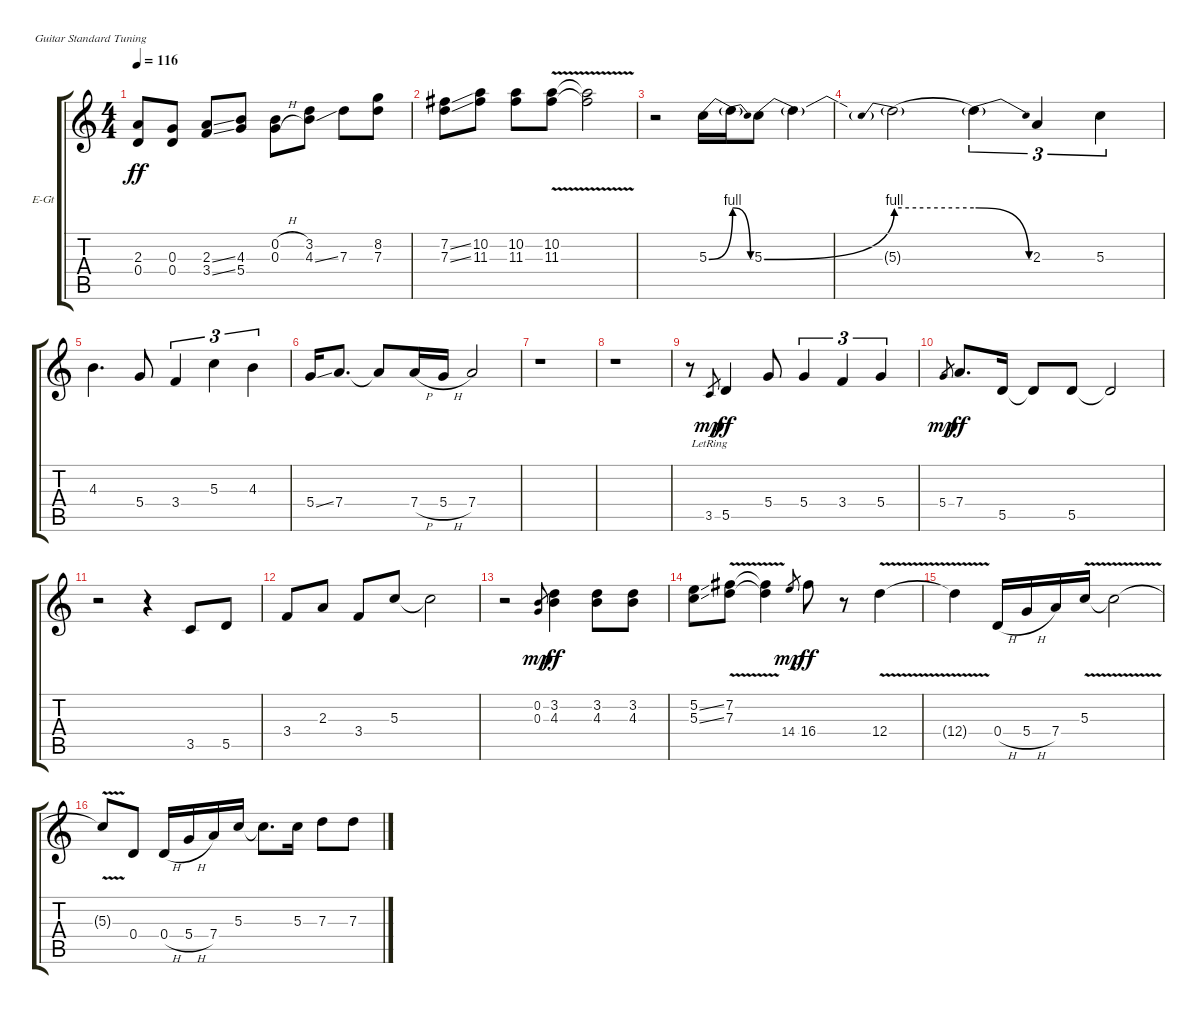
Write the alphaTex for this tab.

\bracketExtendMode groupsimilarinstruments
\firstSystemTrackNameOrientation horizontal
\otherSystemsTrackNameOrientation horizontal
\track ("Guitare solo" "E-Gt") {instrument distortionguitar}
\staff {score tabs}
\tuning (E4 B3 G3 D3 A2 E2)
\ts (4 4)
\tempo 116
\clef g2
\ks c
(2.3{t} 0.4{t}).8{dy ff} (0.3 0.4).8 (2.3{ss} 3.4{ss}).8 (4.3 5.4).8 (0.2{h} 0.3{h}).8 (3.2 4.3{ss}).8 7.3.8 (8.2 7.3).8 |
(7.2{ss} 7.3{ss}).8 (10.2 11.3).8 (10.2 11.3).8 (10.2{v} 11.3{v}).8 (10.2{v t} 11.3{v t}).2 |
r.2 5.3{be (bend 0 0 60 4)}.16 5.3{be (release 0 4 60 0) t}.16 5.3{be (bend 0 0 60 4)}.8 5.3{t}.4 |
5.3{be (prebend 0 4 60 4) t}.2 5.3{be (release 0 4 60 0) t}.4{tu (3 2)} 2.3.4{tu (3 2)} 5.3.4{tu (3 2)} |
4.3.4{d} 5.4.8 3.4.4{tu (3 2)} 5.3.4{tu (3 2)} 4.3.4{tu (3 2)} |
5.4{ss}.16 7.4.8{d} 7.4{t}.8 7.4{h}.16 5.4{h}.16 7.4.2 |
r.1 |
r.1 |
r.8 3.5{lr}.8{gr dy mp} 5.5{lr}.4{dy ff} 5.4.8 5.4.4{tu (3 2)} 3.4.4{tu (3 2)} 5.4.4{tu (3 2)} |
5.4.8{gr dy mp} 7.4.8{d dy ff} 5.5.16 5.5{t}.8 5.5.8 5.5{t}.2 |
r.2 r.4 3.5.8 5.5.8 |
3.4.8 2.3.8 3.4.8 5.3.8 5.3{t}.2 |
r.2 (0.2 0.3).8{gr dy mp} (3.2 4.3).4{dy ff} (3.2 4.3).8 (3.2 4.3).8 |
(5.2{ss} 5.3{ss}).8 (7.2{v} 7.3{v}).8 (7.2{v t} 7.3{v t}).4 14.4.8{gr dy mp} 16.4.8{dy ff} r.8 12.4{v}.4 |
12.4{v t}.4 0.4{h}.16 5.4{h}.16 7.4.16 5.3{v}.16 5.3{v t}.2 |
5.3{v t}.8 0.4.8 0.4{h}.16 5.4{h}.16 7.4.16 5.3.16 5.3{t}.8{d} 5.3.16 7.3.8 7.3.8
